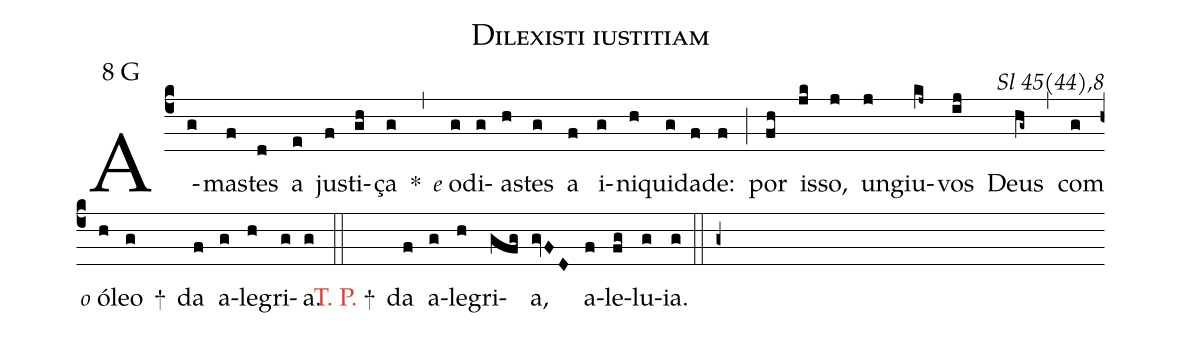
name: Dilexisti iustitiam;
mode: 8;
mode-differentia: G;
commentary: Sl 45(44),8;
%%
(c4)

A(g)mas(f)tes(d) a(e) jus(f)ti(gh)ça(g) *(,) <e>e</e> o(g)di(g)as(h)tes(g) a(f) i(g)ni(h)qui(g)da(f)de:(f) (;) por(fh) is(jk)so,(j) un(j)giu-(kj~)vos(ij) Deus(hg~) (,) com(g) <e>o</e> ó(h)leo(g) +() da(f) a(g)le(h)gri(g)a.(g)

(::)

<c>T. P.</c> +() da(f) a(g)le(h)gri(gfg)a,(gvFD) a(f)le(fg)lu(g)ia.(g)

(::)

(g+)
